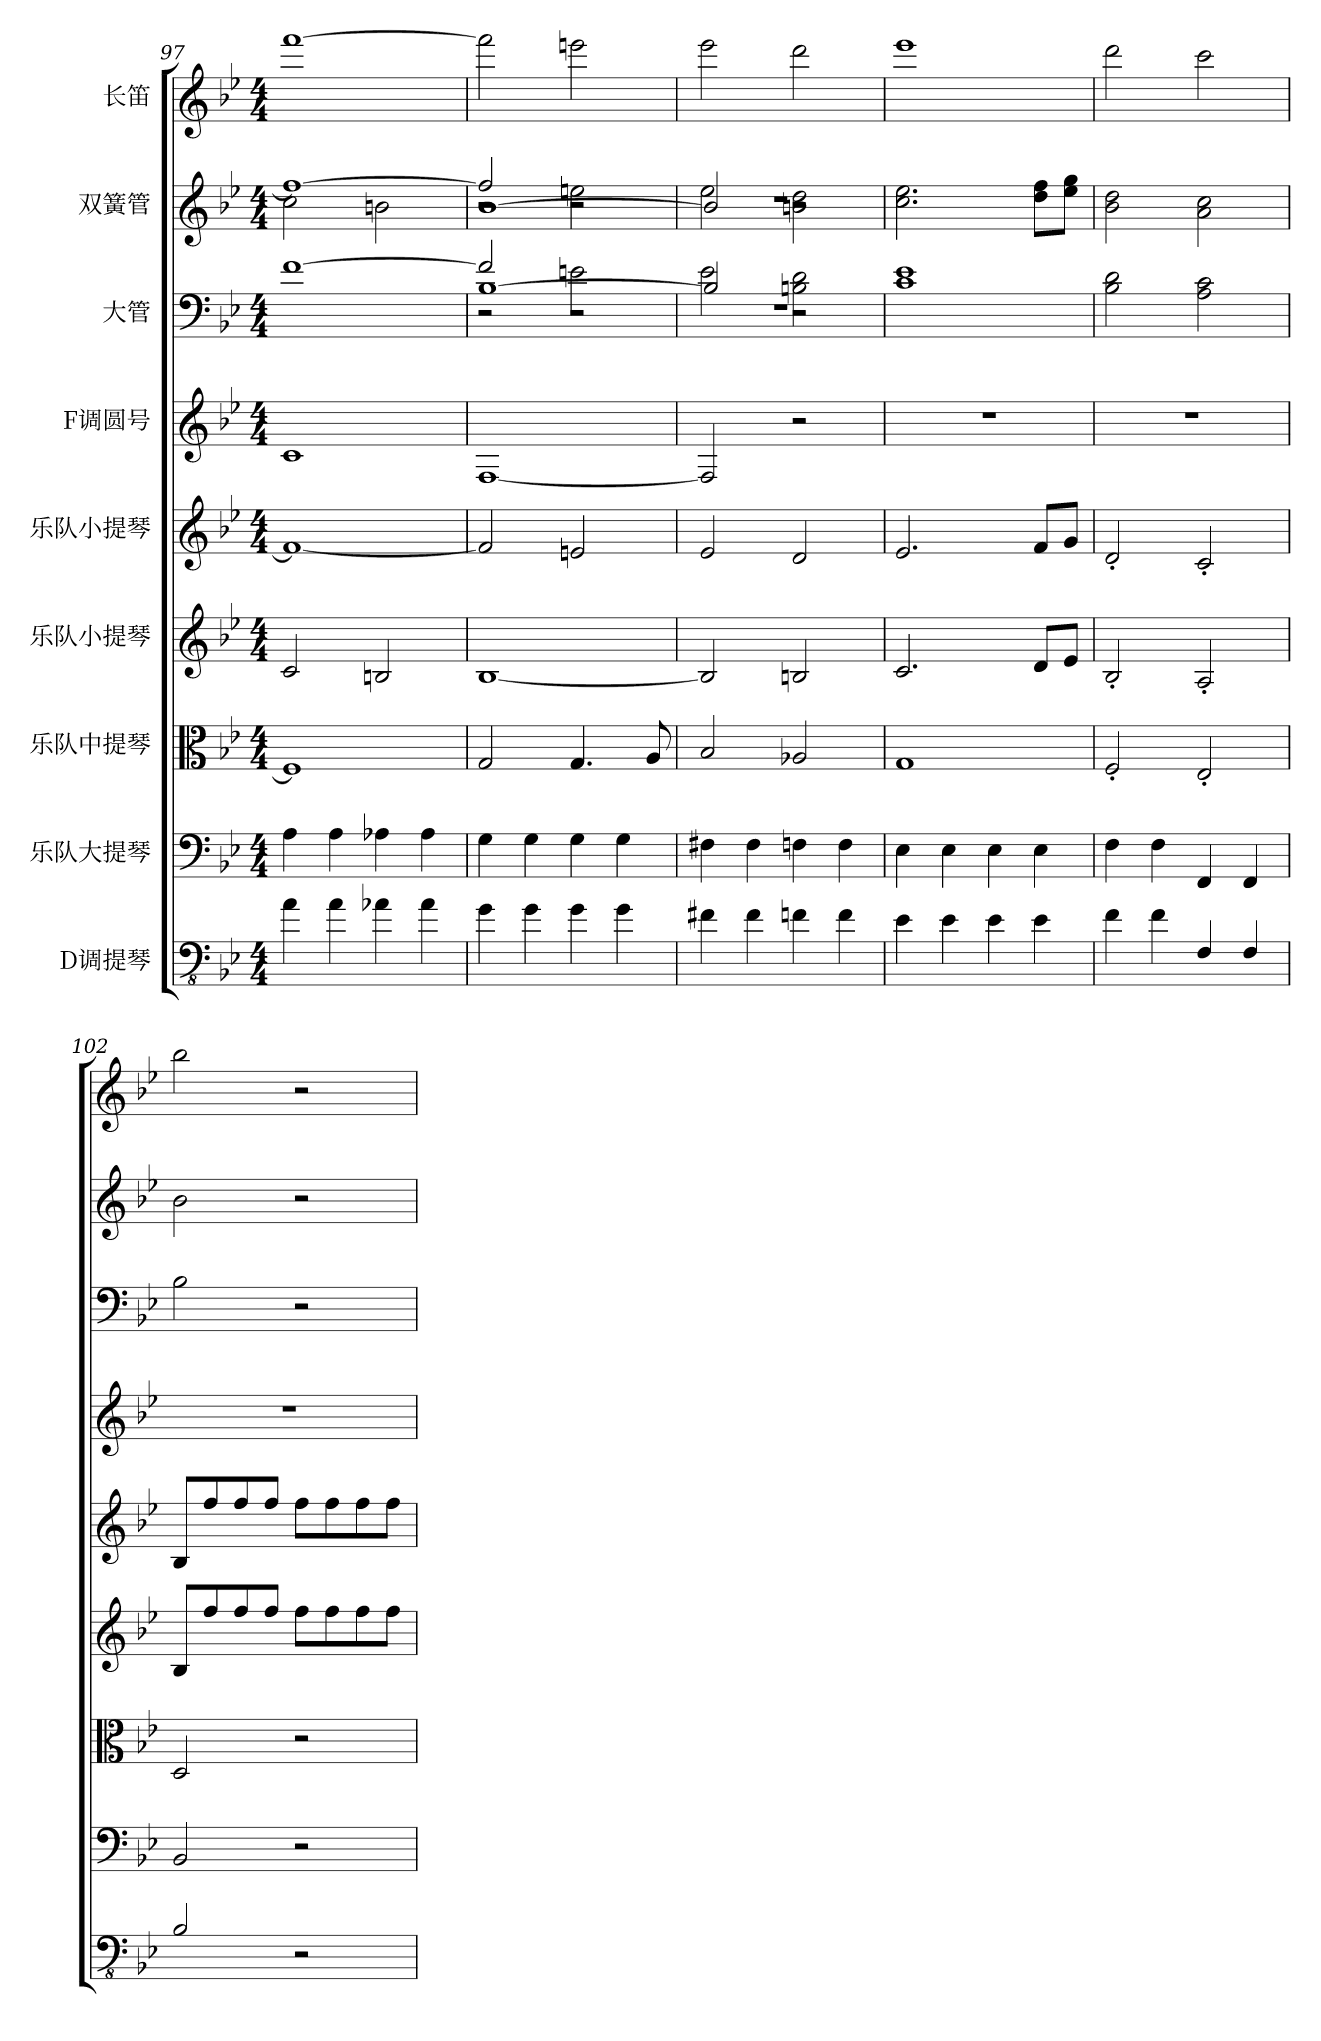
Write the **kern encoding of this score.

**kern	**kern	**kern	**kern	**kern	**kern	**kern	**kern	**kern
*part9	*part8	*part7	*part6	*part5	*part4	*part3	*part2	*part1
*staff9	*staff8	*staff7	*staff6	*staff5	*staff4	*staff3	*staff2	*staff1
*I"D调提琴	*I"乐队大提琴	*I"乐队中提琴	*I"乐队小提琴	*I"乐队小提琴	*I"F调圆号	*I"大管	*I"双簧管	*I"长笛
*clefFv4	*clefF4	*clefC3	*clefG2	*clefG2	*clefG2	*clefF4	*clefG2	*clefG2
*ITrd7c12	*	*	*	*	*ITrd4c7	*	*	*
*k[b-e-]	*k[b-e-]	*k[b-e-]	*k[b-e-]	*k[b-e-]	*k[b-e-a-]	*k[b-e-]	*k[b-e-]	*k[b-e-]
*M4/4	*M4/4	*M4/4	*M4/4	*M4/4	*M4/4	*M4/4	*M4/4	*M4/4
=97	=97	=97	=97	=97	=97	=97	=97	=97
*	*	*	*	*	*	*	*^	*
4AA\	4A\	1F]	2c/	1f_	1F	[1f	1ff_	2cc\	[1fff
4AA\	4A\	.	.	.	.	.	.	.	.
4AA-X\	4A-X\	.	2Bn/	.	.	.	.	2bn\	.
4AA-\	4A-\	.	.	.	.	.	.	.	.
!!LO:PB:g=z
=98	=98	=98	=98	=98	=98	=98	=98	=98	=98
*	*	*	*	*	*	*^	*	*^	*
*	*	*	*	*	*	*	*^	*	*	*	*
4GG\	4G\	2G/	[1B-	2f/]	[1BB-	2f/]	2r	[1B-	2ff/]	2r	[1b-	2fff\]
4GG\	4G\	.	.	.	.	.	.	.	.	.	.	.
4GG\	4G\	4.G/	.	2en/	.	2r	2en\	.	2r	2een\	.	2eeen\
4GG\	4G\	.	.	.	.	.	.	.	.	.	.	.
.	.	8A/	.	.	.	.	.	.	.	.	.	.
=99	=99	=99	=99	=99	=99	=99	=99	=99	=99	=99	=99	=99
4FF#X\	4F#X\	2B-/	2B-/]	2e-/	2BB-/]	1r	2e-\	2B-/]	1r	2ee-\	2b-/]	2eee-\
4FF#\	4F#\	.	.	.	.	.	.	.	.	.	.	.
4FFn\	4Fn\	2A-X/	2Bn/	2d/	2r	.	2Bn\ 2d\	2r	.	2bn\ 2dd\	2r	2ddd\
4FF\	4F\	.	.	.	.	.	.	.	.	.	.	.
*	*	*	*	*	*	*v	*v	*v	*	*	*	*
*	*	*	*	*	*	*	*v	*v	*v	*
=100	=100	=100	=100	=100	=100	=100	=100	=100
4EE-\	4E-\	1G	2.c/	2.e-/	1r	1c 1e-	2.cc\ 2.ee-\	1eee-
4EE-\	4E-\	.	.	.	.	.	.	.
4EE-\	4E-\	.	.	.	.	.	.	.
4EE-\	4E-\	.	8d/L	8f/L	.	.	8dd\ 8ff\L	.
.	.	.	8e-/J	8g/J	.	.	8ee-\ 8gg\J	.
=101	=101	=101	=101	=101	=101	=101	=101	=101
4FF\	4F\	2F'/	2B-'/	2d'/	1r	2B-\ 2d\	2b-\ 2dd\	2ddd\
4FF\	4F\	.	.	.	.	.	.	.
4FFF/	4FF/	2E-'/	2A'/	2c'/	.	2A\ 2c\	2a\ 2cc\	2ccc\
4FFF/	4FF/	.	.	.	.	.	.	.
=102	=102	=102	=102	=102	=102	=102	=102	=102
*	*	*	*	*	*	*	*	*MM275
2BBB-/	2BB-/	2D/	8B-/L	8B-/L	1r	2B-\	2b-\	2bb-\
.	.	.	8ff/	8ff/	.	.	.	.
.	.	.	8ff/	8ff/	.	.	.	.
.	.	.	8ff/J	8ff/J	.	.	.	.
2r	2r	2r	8ff\L	8ff\L	.	2r	2r	2r
.	.	.	8ff\	8ff\	.	.	.	.
.	.	.	8ff\	8ff\	.	.	.	.
.	.	.	8ff\J	8ff\J	.	.	.	.
=	=	=	=	=	=	=	=	=
*-	*-	*-	*-	*-	*-	*-	*-	*-
